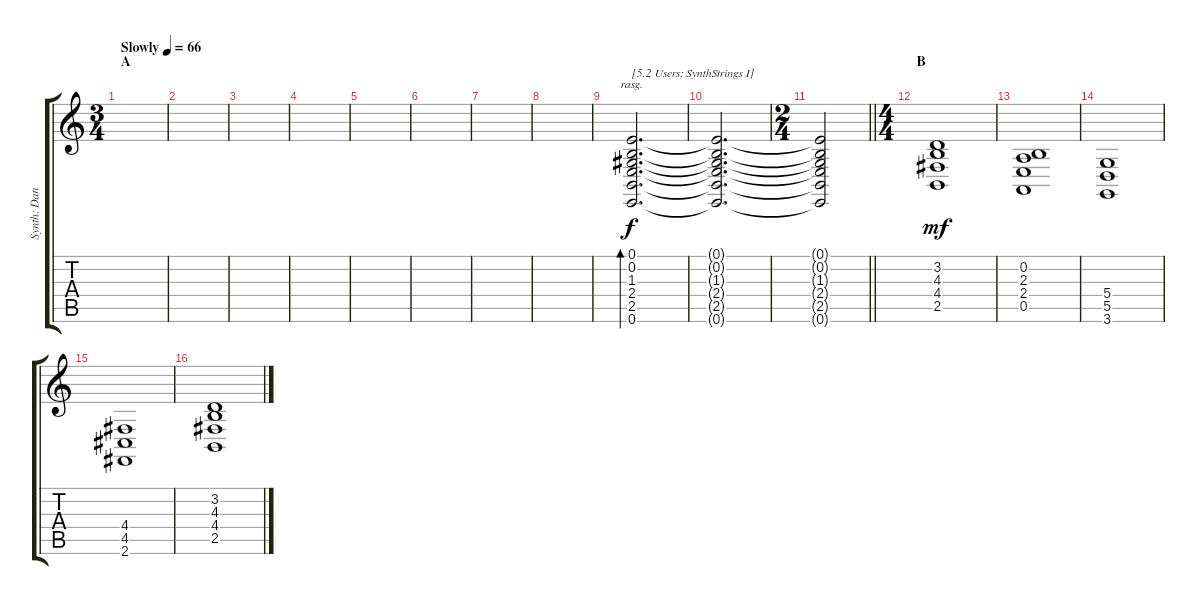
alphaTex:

\track ("Synth: Danny" "Synth: Dan") {instrument synthstrings1}
\staff {score tabs}
\tuning (E4 B3 G3 D3 A2 E2) {hide}
\ts (3 4)
\section ("" "A")
\tempo (66 "Slowly")
\clef g2
\ks c
|
|
|
|
|
|
|
|
(0.1 0.2 1.3 2.4 2.5 0.6).2{d bd 120 rasg ii txt "[5.2 Users: SynthStrings I]"} |
(0.1{t} 0.2{t} 1.3{t} 2.4{t} 2.5{t} 0.6{t}).2{d} |
\ts (2 4)
\barLineRight lightlight
(0.1{t} 0.2{t} 1.3{t} 2.4{t} 2.5{t} 0.6{t}).2{dy f} |
\ts (4 4)
\section ("" "B")
(3.2 4.3 4.4 2.5).1{dy mf} |
(0.2 2.3 2.4 0.5).1 |
(5.4 5.5 3.6).1 |
(4.4 4.5 2.6).1 |
(3.2 4.3 4.4 2.5).1
